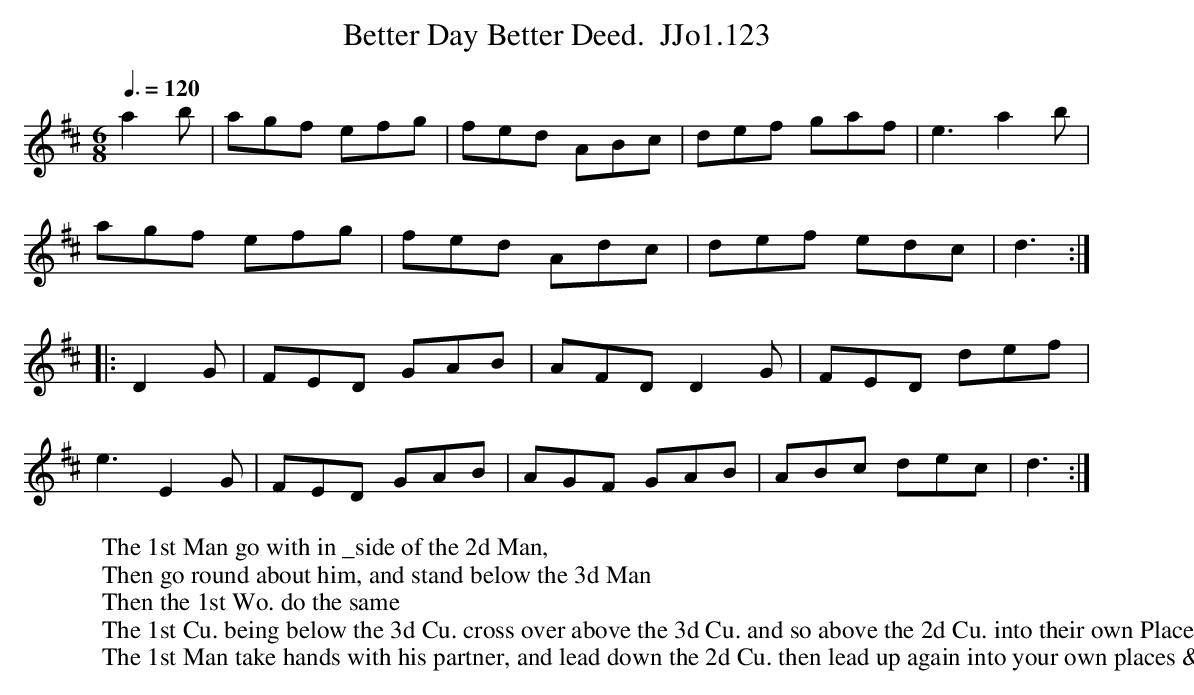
X:1
T:Better Day Better Deed.  JJo1.123
M:6/8
L:1/8
Q:3/8=120
K:D
a2b | agf efg | fed ABc | def gaf | e3 a2b |
agf efg | fed Adc | def edc | d3 :|
|: D2G |FED GAB | AFD D2G | FED def |
e3 E2G |FED GAB | AGF GAB | ABc dec | d3 :|
W:The 1st Man go with in _side of the 2d Man,
W:Then go round about him, and stand below the 3d Man
W:Then the 1st Wo. do the same
W:The 1st Cu. being below the 3d Cu. cross over above the 3d Cu. and so above the 2d Cu. into their own Places
W:The 1st Man take hands with his partner, and lead down the 2d Cu. then lead up again into your own places & cast off
